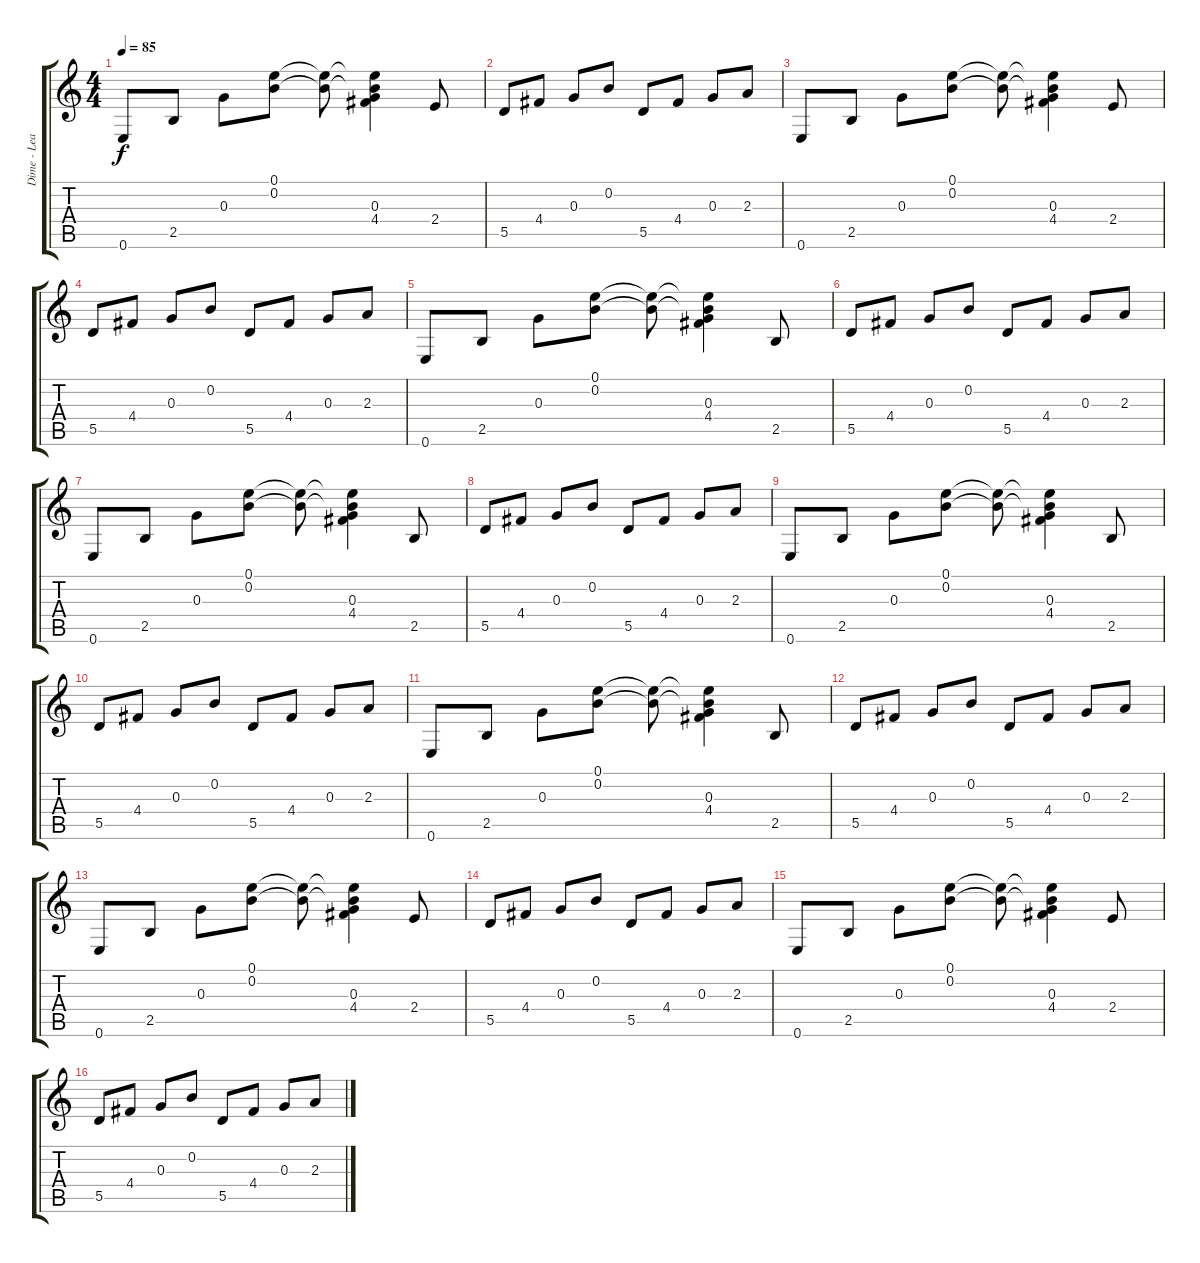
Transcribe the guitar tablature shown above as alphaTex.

\track ("Dime - Lead Guitar" "Dime - Lea") {instrument acousticguitarsteel}
\staff {score tabs}
\tuning (E4 B3 G3 D3 A2 E2) {hide}
\ts (4 4)
\tempo 85
\clef g2
\ks c
0.6.8{dy f} 2.5.8 0.3.8 (0.1 0.2).8 (0.1{t} 0.2{t}).8 (0.1{t} 0.2{t} 0.3 4.4).4 2.4.8 |
5.5.8 4.4.8 0.3.8 0.2.8 5.5.8 4.4.8 0.3.8 2.3.8 |
0.6.8 2.5.8 0.3.8 (0.1 0.2).8 (0.1{t} 0.2{t}).8 (0.1{t} 0.2{t} 0.3 4.4).4 2.4.8 |
5.5.8 4.4.8 0.3.8 0.2.8 5.5.8 4.4.8 0.3.8 2.3.8 |
0.6.8 2.5.8 0.3.8 (0.1 0.2).8 (0.1{t} 0.2{t}).8 (0.1{t} 0.2{t} 0.3 4.4).4 2.5.8 |
5.5.8 4.4.8 0.3.8 0.2.8 5.5.8 4.4.8 0.3.8 2.3.8 |
0.6.8 2.5.8 0.3.8 (0.1 0.2).8 (0.1{t} 0.2{t}).8 (0.1{t} 0.2{t} 0.3 4.4).4 2.5.8 |
5.5.8 4.4.8 0.3.8 0.2.8 5.5.8 4.4.8 0.3.8 2.3.8 |
0.6.8 2.5.8 0.3.8 (0.1 0.2).8 (0.1{t} 0.2{t}).8 (0.1{t} 0.2{t} 0.3 4.4).4 2.5.8 |
5.5.8 4.4.8 0.3.8 0.2.8 5.5.8 4.4.8 0.3.8 2.3.8 |
0.6.8 2.5.8 0.3.8 (0.1 0.2).8 (0.1{t} 0.2{t}).8 (0.1{t} 0.2{t} 0.3 4.4).4 2.5.8 |
5.5.8 4.4.8 0.3.8 0.2.8 5.5.8 4.4.8 0.3.8 2.3.8 |
0.6.8 2.5.8 0.3.8 (0.1 0.2).8 (0.1{t} 0.2{t}).8 (0.1{t} 0.2{t} 0.3 4.4).4 2.4.8 |
5.5.8 4.4.8 0.3.8 0.2.8 5.5.8 4.4.8 0.3.8 2.3.8 |
0.6.8 2.5.8 0.3.8 (0.1 0.2).8 (0.1{t} 0.2{t}).8 (0.1{t} 0.2{t} 0.3 4.4).4 2.4.8 |
5.5.8 4.4.8 0.3.8 0.2.8 5.5.8 4.4.8 0.3.8 2.3.8
